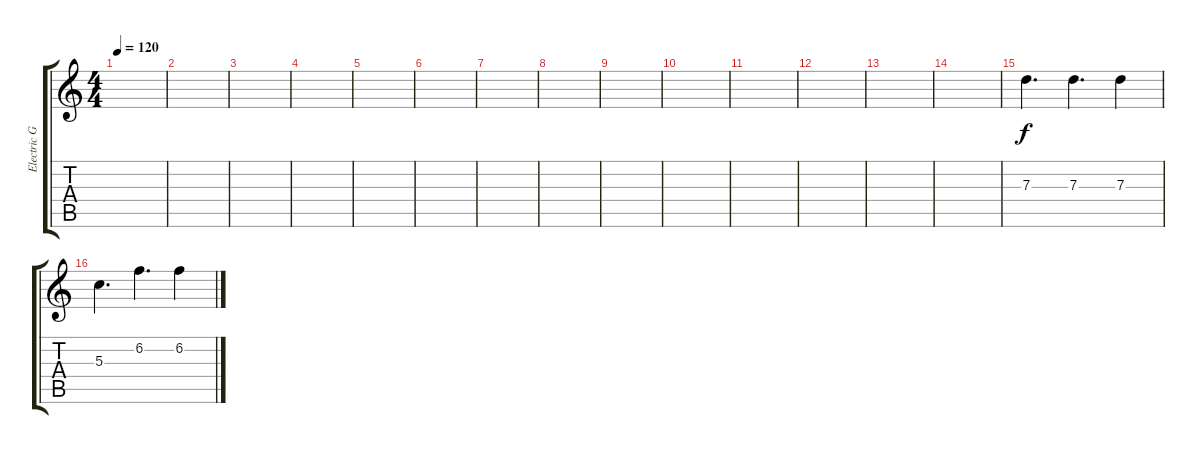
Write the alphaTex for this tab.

\track ("Electric Guitar (Drive)" "Electric G") {instrument overdrivenguitar}
\staff {score tabs}
\tuning (E4 B3 G3 D3 A2 E2) {hide}
\ts (4 4)
\tempo 120
\clef g2
\ks c
|
|
|
|
|
|
|
|
|
|
|
|
|
|
7.3.4{d} 7.3.4{d} 7.3.4 |
5.3.4{d} 6.2.4{d} 6.2.4
